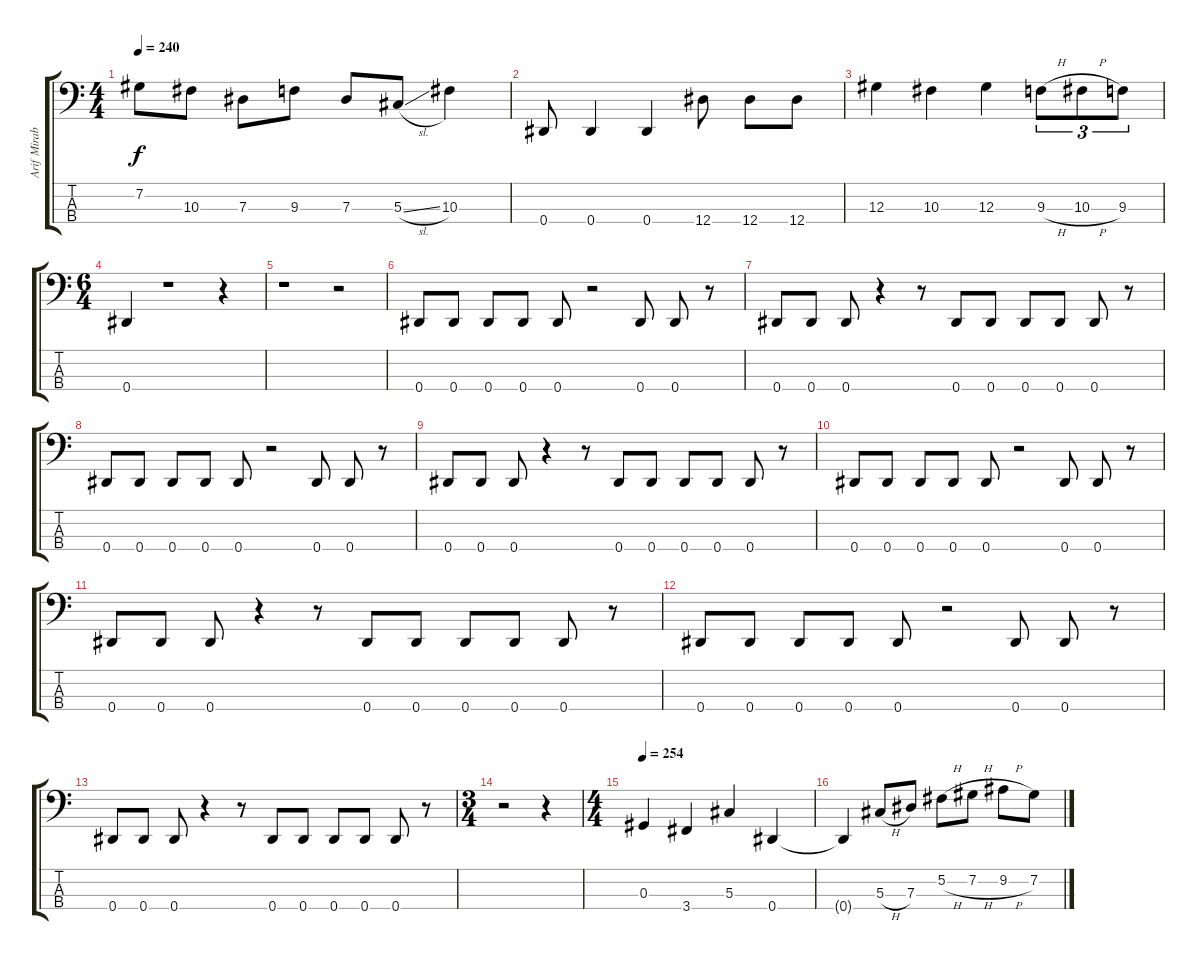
\track ("Arif Mirabdolbaghi" "Arif Mirab") {instrument electricbassfinger}
\staff {score tabs}
\tuning (Gb2 Db2 Ab1 Eb1) {hide}
\ts (4 4)
\tempo 240
\clef f4
\ks c
7.2.8{dy f} 10.3.8 7.3.8 9.3.8 7.3.8 5.3{sl}.8 10.3.4 |
0.4.8 0.4.4 0.4.4 12.4.8 12.4.8 12.4.8 |
12.3.4 10.3.4 12.3.4 9.3{h}.8{tu (3 2)} 10.3{h}.8{tu (3 2)} 9.3.8{tu (3 2)} |
\ts (6 4)
0.4.4 r.1 r.4 |
r.1 r.2 |
0.4.8 0.4.8 0.4.8 0.4.8 0.4.8 r.2 0.4.8 0.4.8 r.8 |
0.4.8 0.4.8 0.4.8 r.4 r.8 0.4.8 0.4.8 0.4.8 0.4.8 0.4.8 r.8 |
0.4.8 0.4.8 0.4.8 0.4.8 0.4.8 r.2 0.4.8 0.4.8 r.8 |
0.4.8 0.4.8 0.4.8 r.4 r.8 0.4.8 0.4.8 0.4.8 0.4.8 0.4.8 r.8 |
0.4.8 0.4.8 0.4.8 0.4.8 0.4.8 r.2 0.4.8 0.4.8 r.8 |
0.4.8 0.4.8 0.4.8 r.4 r.8 0.4.8 0.4.8 0.4.8 0.4.8 0.4.8 r.8 |
0.4.8 0.4.8 0.4.8 0.4.8 0.4.8 r.2 0.4.8 0.4.8 r.8 |
0.4.8 0.4.8 0.4.8 r.4 r.8 0.4.8 0.4.8 0.4.8 0.4.8 0.4.8 r.8 |
\ts (3 4)
r.2 r.4 |
\ts (4 4)
\tempo 254
0.3.4 3.4.4 5.3.4 0.4.4 |
0.4{t}.4 5.3{h}.8 7.3.8 5.2{h}.8 7.2{h}.8 9.2{h}.8 7.2.8
